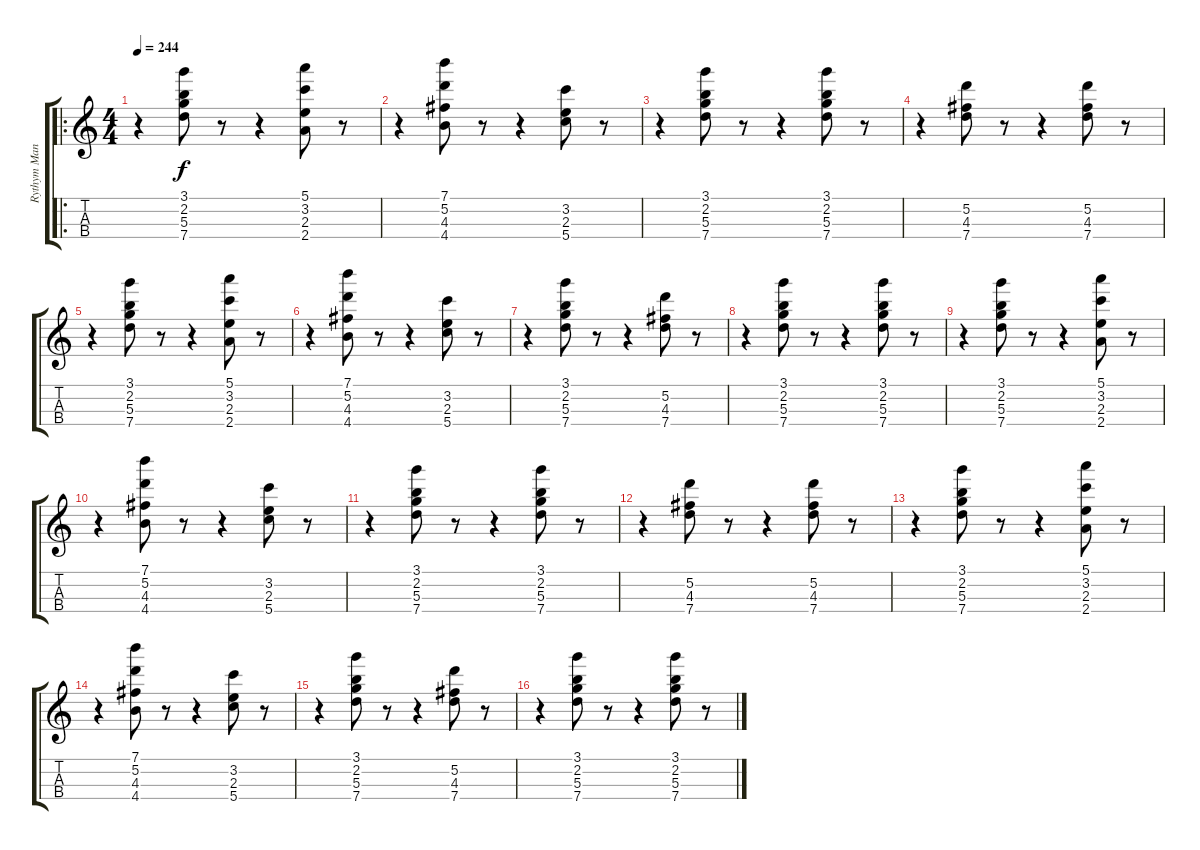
\track ("Rythym Mandolin" "Rythym Man") {instrument banjo}
\staff {score tabs}
\tuning (E5 A4 D4 G3) {hide}
\displaytranspose 12
\ro
\ts (4 4)
\tempo 244
\clef g2
\ks c
r.4{dy f instrument banjo} (3.1 2.2 5.3 7.4).8 r.8 r.4 (5.1 3.2 2.3 2.4).8 r.8 |
r.4 (7.1 5.2 4.3 4.4).8 r.8 r.4 (3.2 2.3 5.4).8 r.8 |
r.4 (3.1 2.2 5.3 7.4).8 r.8 r.4 (3.1 2.2 5.3 7.4).8 r.8 |
r.4 (5.2 4.3 7.4).8 r.8 r.4 (5.2 4.3 7.4).8 r.8 |
r.4 (3.1 2.2 5.3 7.4).8 r.8 r.4 (5.1 3.2 2.3 2.4).8 r.8 |
r.4 (7.1 5.2 4.3 4.4).8 r.8 r.4 (3.2 2.3 5.4).8 r.8 |
r.4 (3.1 2.2 5.3 7.4).8 r.8 r.4 (5.2 4.3 7.4).8 r.8 |
r.4 (3.1 2.2 5.3 7.4).8 r.8 r.4 (3.1 2.2 5.3 7.4).8 r.8 |
r.4 (3.1 2.2 5.3 7.4).8 r.8 r.4 (5.1 3.2 2.3 2.4).8 r.8 |
r.4 (7.1 5.2 4.3 4.4).8 r.8 r.4 (3.2 2.3 5.4).8 r.8 |
r.4 (3.1 2.2 5.3 7.4).8 r.8 r.4 (3.1 2.2 5.3 7.4).8 r.8 |
r.4 (5.2 4.3 7.4).8 r.8 r.4 (5.2 4.3 7.4).8 r.8 |
r.4 (3.1 2.2 5.3 7.4).8 r.8 r.4 (5.1 3.2 2.3 2.4).8 r.8 |
r.4 (7.1 5.2 4.3 4.4).8 r.8 r.4 (3.2 2.3 5.4).8 r.8 |
r.4 (3.1 2.2 5.3 7.4).8 r.8 r.4 (5.2 4.3 7.4).8 r.8 |
r.4 (3.1 2.2 5.3 7.4).8 r.8 r.4 (3.1 2.2 5.3 7.4).8 r.8
